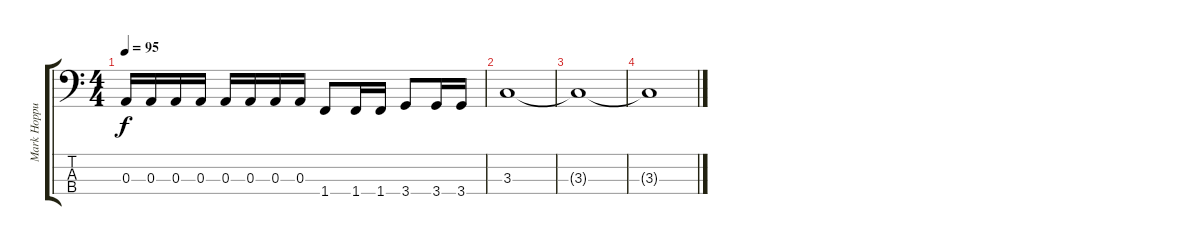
\track ("Mark Hoppus" "Mark Hoppu") {instrument electricbasspick}
\staff {score tabs}
\tuning (G2 D2 A1 E1) {hide}
\ts (4 4)
\tempo 95
\clef f4
\ks c
0.3.16{dy f} 0.3.16 0.3.16 0.3.16 0.3.16 0.3.16 0.3.16 0.3.16 1.4.8 1.4.16 1.4.16 3.4.8 3.4.16 3.4.16 |
3.3.1 |
3.3{t}.1 |
3.3{t}.1
